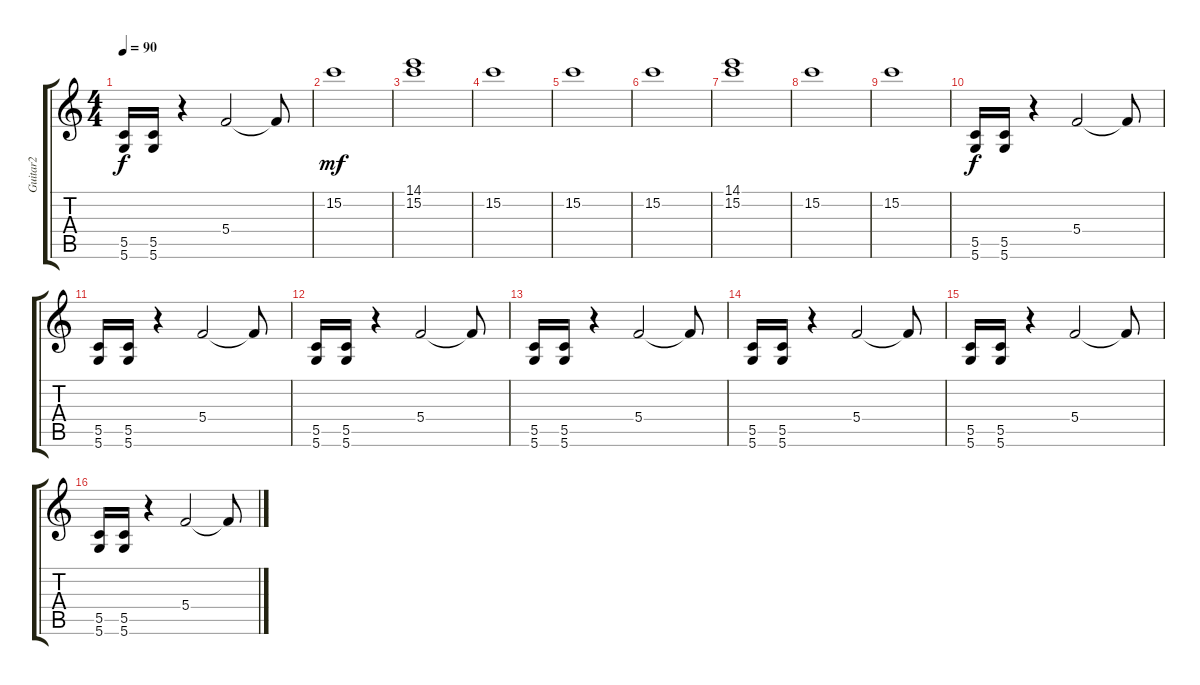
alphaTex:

\track ("Guitar2" "Guitar2") {instrument overdrivenguitar}
\staff {score tabs}
\tuning (D4 A3 F3 C3 G2 D2) {hide}
\ts (4 4)
\tempo 90
\clef g2
\ks c
(5.5 5.6).16{dy f} (5.5 5.6).16 r.4 5.4.2 5.4{t}.8 |
15.2.1{dy mf} |
(14.1 15.2).1 |
15.2.1 |
15.2.1 |
15.2.1 |
(14.1 15.2).1 |
15.2.1 |
15.2.1 |
(5.5 5.6).16{dy f} (5.5 5.6).16 r.4 5.4.2 5.4{t}.8 |
(5.5 5.6).16 (5.5 5.6).16 r.4 5.4.2 5.4{t}.8 |
(5.5 5.6).16 (5.5 5.6).16 r.4 5.4.2 5.4{t}.8 |
(5.5 5.6).16 (5.5 5.6).16 r.4 5.4.2 5.4{t}.8 |
(5.5 5.6).16 (5.5 5.6).16 r.4 5.4.2 5.4{t}.8 |
(5.5 5.6).16 (5.5 5.6).16 r.4 5.4.2 5.4{t}.8 |
(5.5 5.6).16 (5.5 5.6).16 r.4 5.4.2 5.4{t}.8
